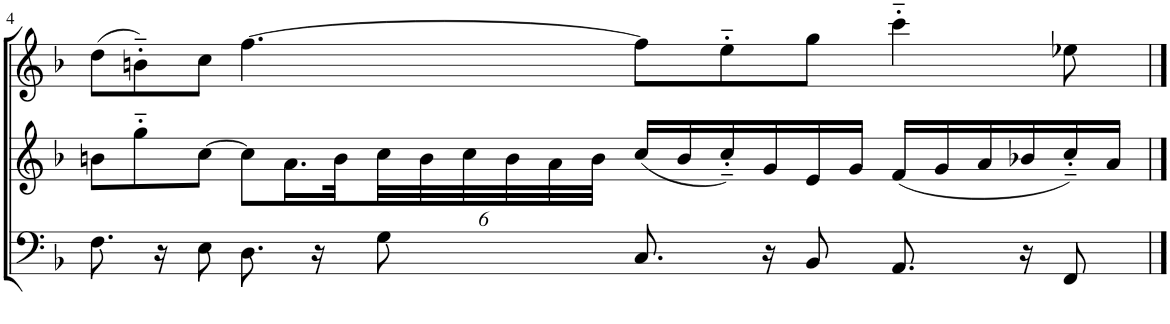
**kern	**kern	**kern
*part3	*part2	*part1
*staff3	*staff2	*staff1
*I"Cello	*I"Vn 2	*I"Vn 1
!!LO:PB:g=z
*clefF4	*clefG2	*clefG2
*k[b-]	*k[b-]	*k[b-]
*M12/8	*M12/8	*M12/8
=4	=4	=4
8.F\	8bn\L	(8dd\L
.	8gg'~\	8bn'~\)
16r	.	.
8E\	[8cc\J	8cc\J
8.D\	8cc\L]	[4.ff\
.	16.a\L	.
16r	.	.
.	32b\L	.
*	*Xbrackettup	*
8G\	48cc\	.
.	48b\	.
.	48cc\	.
.	48b\	.
.	48a\	.
.	48b\JJJ	.
8.C/	(16cc/LL	8ff\L]
.	16b/	.
.	16cc'~/)	8ee'~\
16r	16g/	.
8BB-/	16e/	8gg\J
.	16g/JJ	.
8.AA/	(16f/LL	4ccc'~\
.	16g/	.
.	16a/	.
16r	16b-X/	.
8FF/	16cc'~/)	8ee-X\
.	16a/JJ	.
==	==	==
*-	*-	*-
